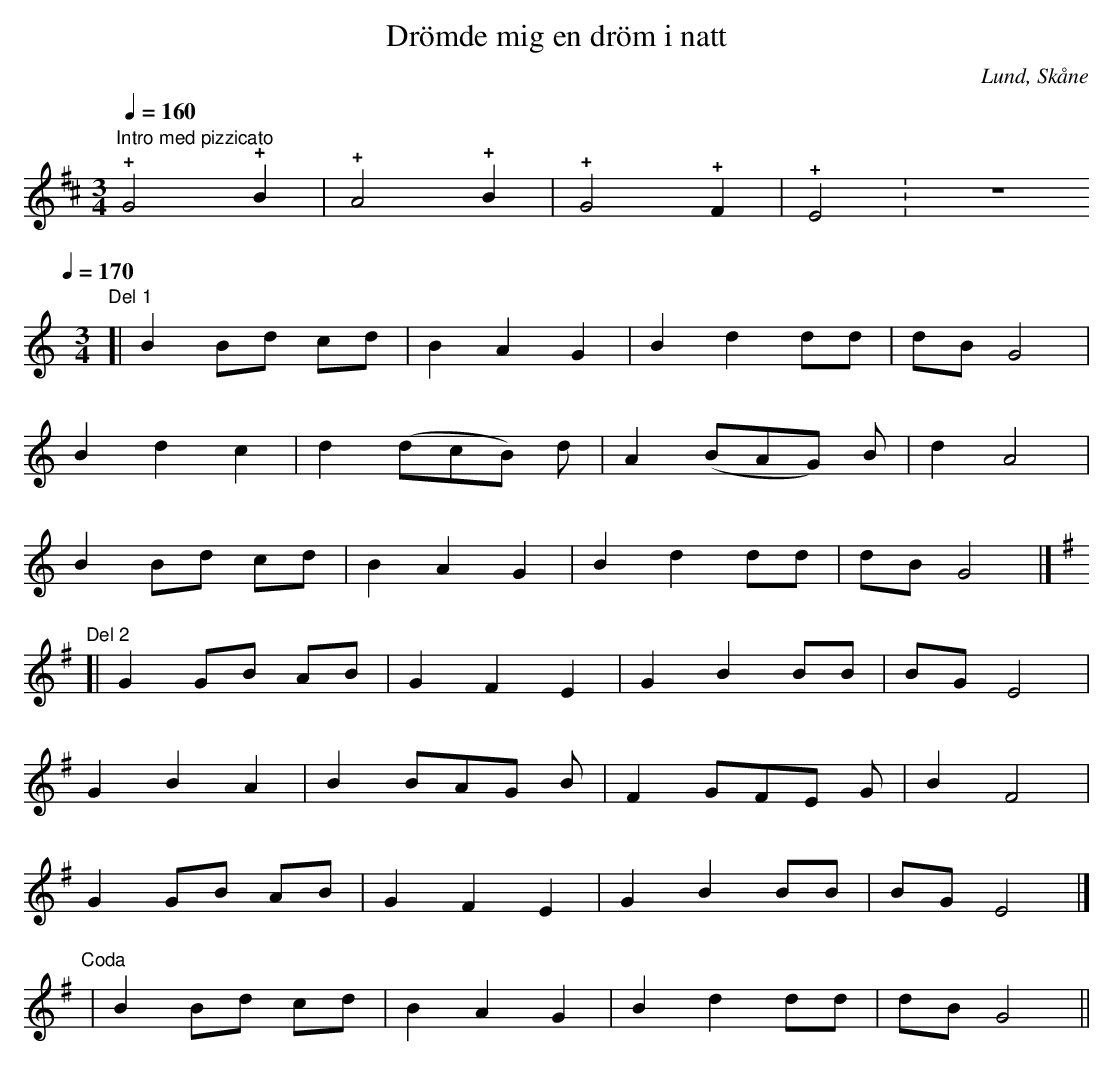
X:1
T:Drömde mig en dröm i natt
O:Lund, Skåne
M:3/4
L:1/4
Q:1/4=160
K:D
"Intro med pizzicato"!+!G2!+!B | !+!A2 !+!B | !+!G2 !+!F | !+!E2. | z3
L:1/8
Q:1/4=170
K:C
[M:3/4]"Del 1"[| B2 Bd cd | B2 A2 G2 | B2 d2 dd | dB G4 |
B2 d2 c2 | d2 (dcB) d | A2 (BAG) B | d2 A4 |
B2 Bd cd | B2 A2 G2 | B2 d2 dd | dB G4 |]
K:G
"Del 2"[| G2 GB AB | G2 F2 E2 | G2 B2 BB | BG E4 |
G2 B2 A2 | B2 BAG B | F2 GFE G | B2 F4 |
G2 GB AB | G2 F2 E2 | G2 B2 BB | BG E4 |]
"Coda" | B2 Bd cd | B2 A2 G2 | B2 d2 dd | dB G4 ||
